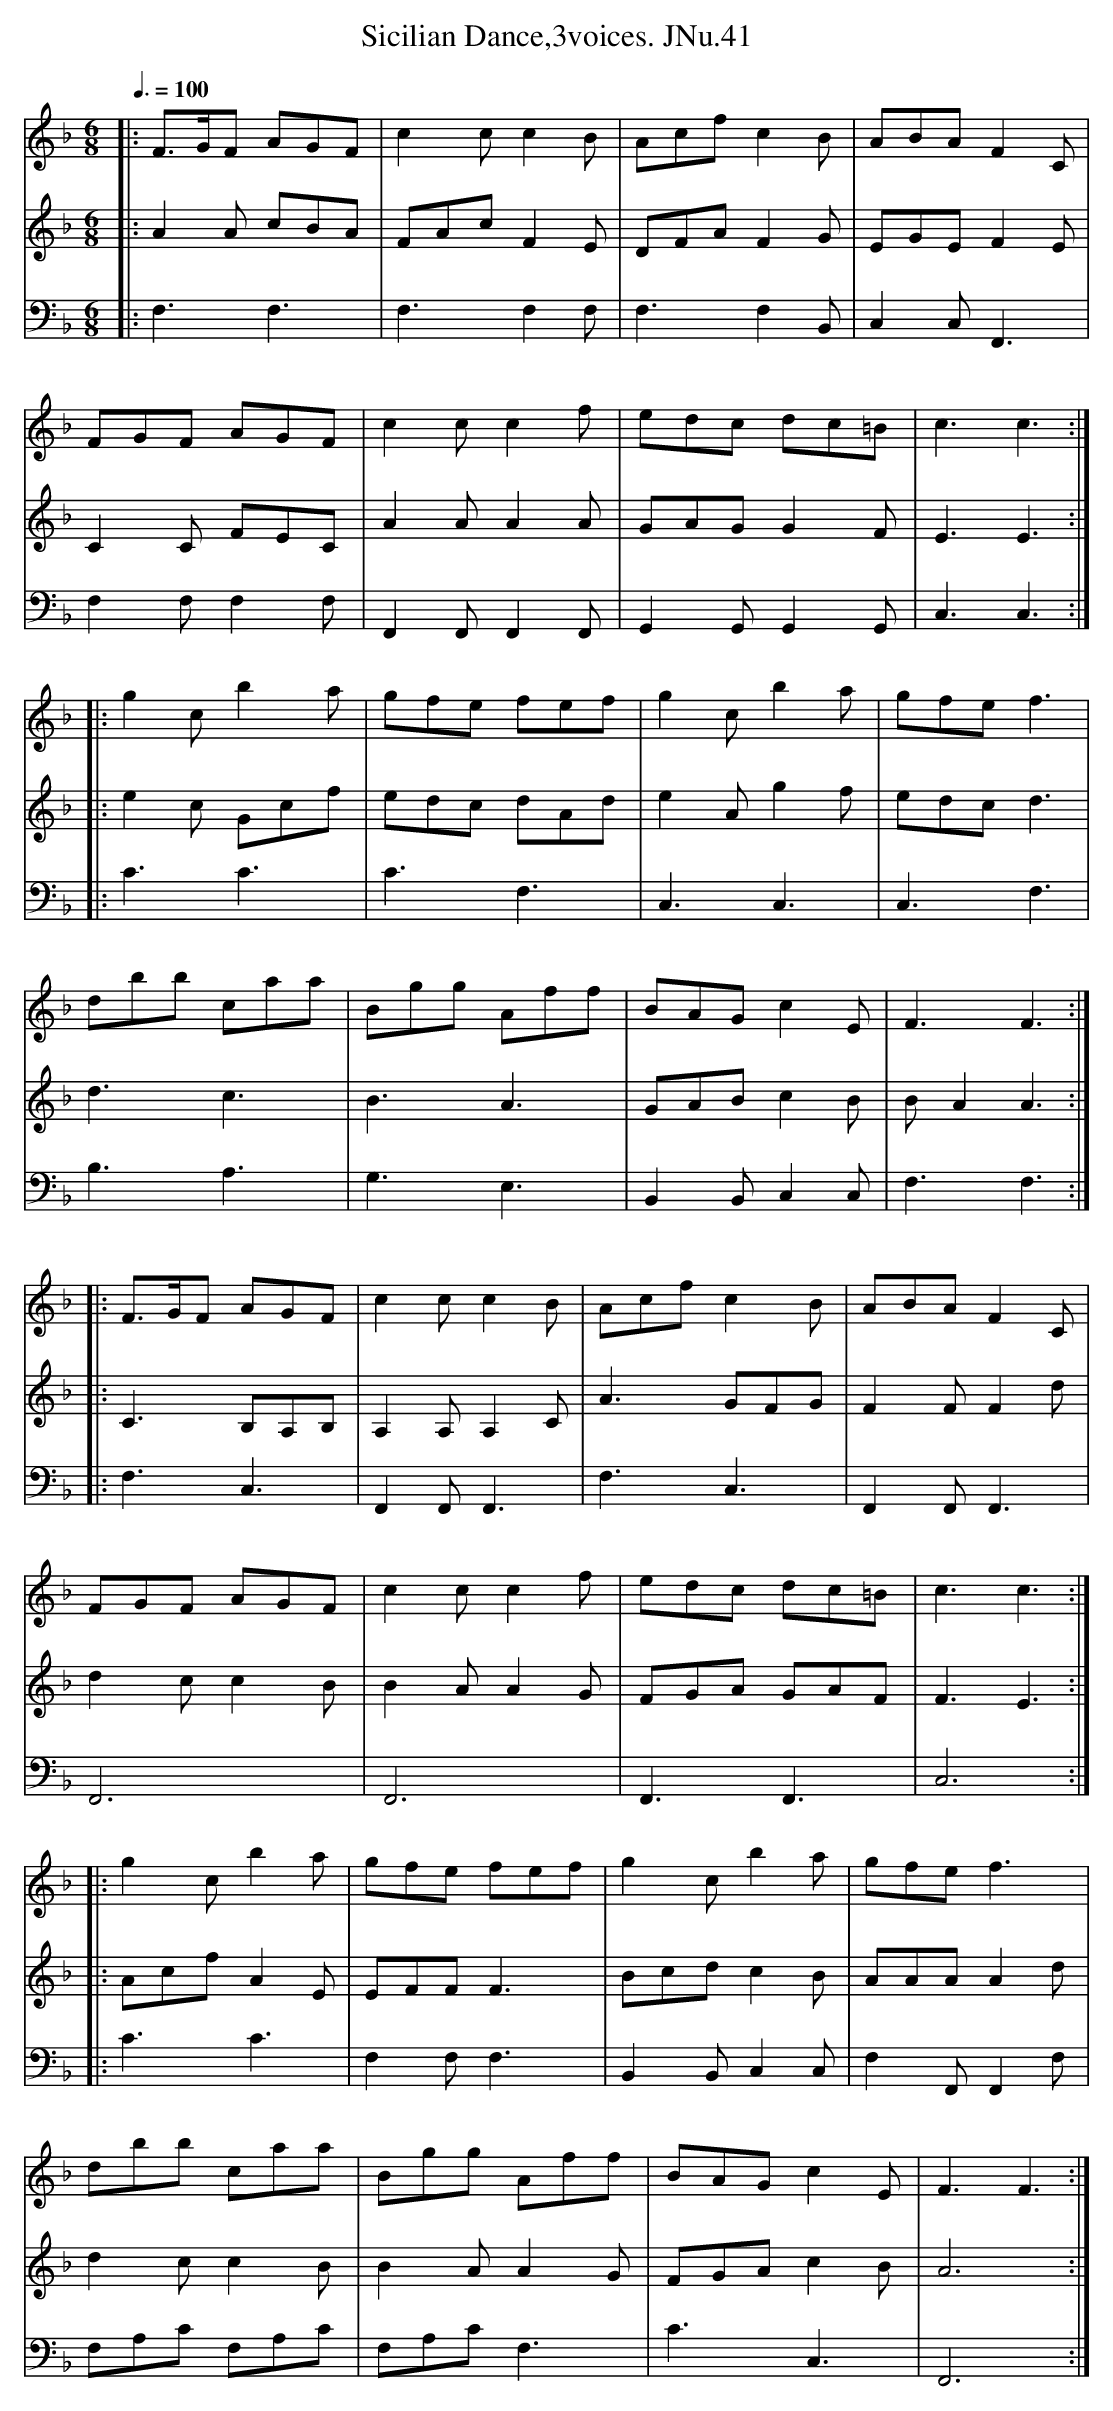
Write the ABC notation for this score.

X:1
T:Sicilian Dance,3voices. JNu.41
M:6/8
L:1/8
Q:3/8=100
V:1
V:2
V:3 clef=bass
K:F
[V:1] |: F>GF AGF | c2c c2B | Acf c2B | ABA F2C |
[V:2] |: A2A cBA | FAcF2E | DFAF2G | EGEF2E |
[V:3] |: F,3F,3 | F,3F,2F, | F,3F,2B,, | C,2C,F,,3 |
[V:1] FGF AGF | c2c c2f | edc dc=B | c3 c3 :|
[V:2] C2C FEC | A2AA2A | GAGG2F | E3E3 :|
[V:3] F,2F,F,2F, | F,,2F,,F,,2F,, | G,,2G,,G,,2G,, | C,3C,3 :|
[V:1] |: g2c b2a | gfe fef | g2c b2a | gfe f3 |
[V:2] |: e2c Gcf | edc dAd | e2Ag2f | edcd3 |
[V:3] |: C3C3 | C3F,3 | C,3C,3 | C,3F,3 |
[V:1] dbb caa | Bgg Aff | BAG c2E | F3 F3 :|
[V:2] d3c3 | B3A3 | GABc2B | BA2A3 :|
[V:3] B,3A,3 | G,3E,3 | B,,2B,,C,2C, | F,3F,3 :|
[V:1] |: F>GF AGF | c2c c2B | Acf c2B | ABA F2C |
[V:2] |: C3B,A,B, | A,2A,A,2C | A3GFG | F2FF2d |
[V:3] |: F,3C,3 | F,,2F,,F,,3 | F,3C,3 | F,,2F,,F,,3 |
[V:1] FGF AGF | c2c c2f | edc dc=B | c3 c3 :|
[V:2] d2cc2B | B2AA2G | FGA GAF | F3E3 :|
[V:3] F,,6 | F,,6 | F,,3F,,3 | C,6 :|
[V:1] |: g2c b2a | gfe fef | g2c b2a | gfe f3 |
[V:2] |: AcfA2E | EFFF3 | Bcdc2B | AAAA2d |
[V:3] |: C3C3 | F,2F,F,3 | B,,2B,,C,2C, | F,2F,,F,,2F, |
[V:1] dbb caa | Bgg Aff | BAG c2E | F3 F3 :|
[V:2] d2cc2B | B2AA2G | FGAc2B | A6 :|
[V:3] F,A,C F,A,C | F,A,CF,3 | C3C,3 | F,,6 :|
